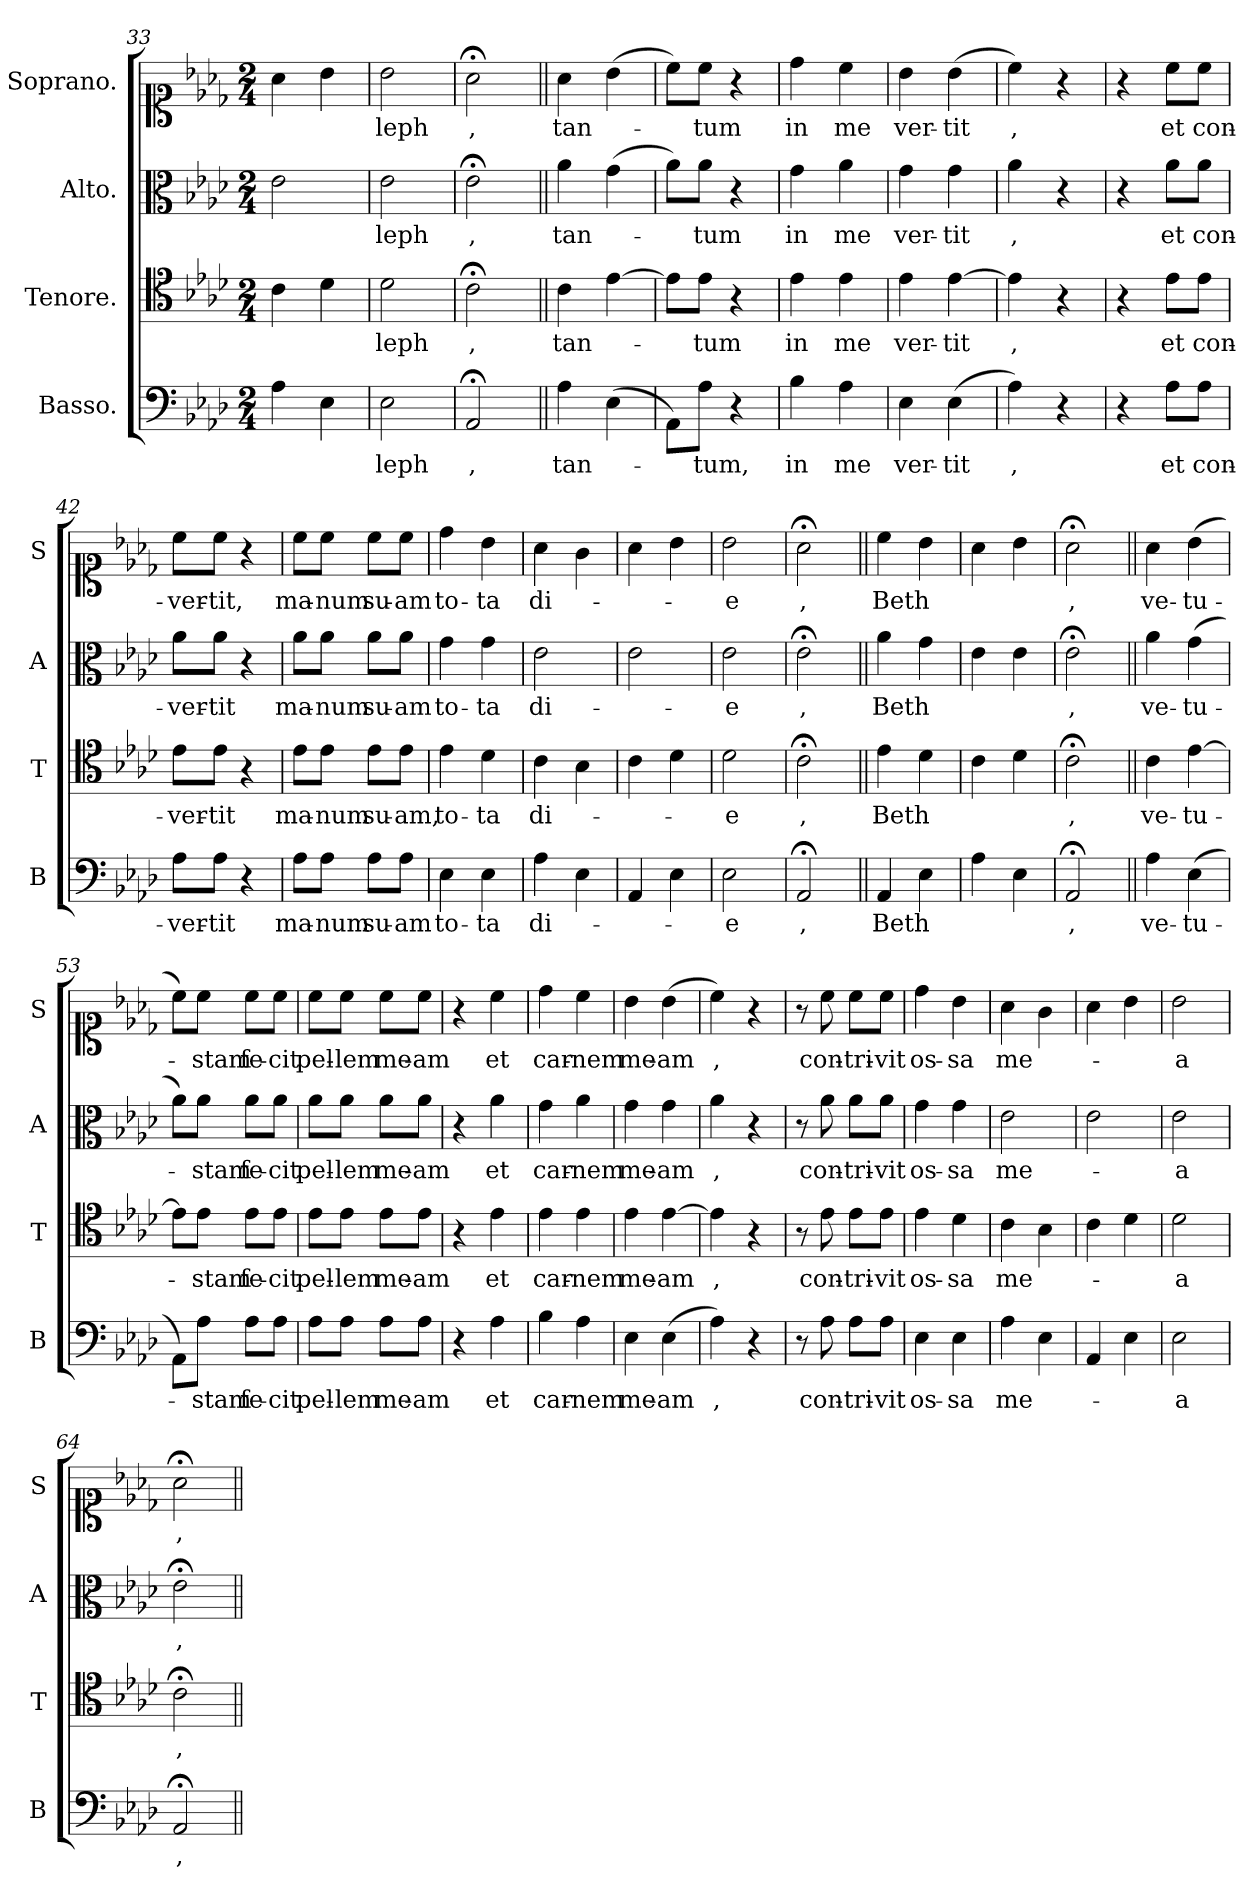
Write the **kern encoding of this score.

**kern	**text	**kern	**text	**kern	**text	**kern	**text
*part4	*part4	*part3	*part3	*part2	*part2	*part1	*part1
*staff4	*staff4	*staff3	*staff3	*staff2	*staff2	*staff1	*staff1
*I"Basso.	*	*I"Tenore.	*	*I"Alto.	*	*I"Soprano.	*
*I'B	*	*I'T	*	*I'A	*	*I'S	*
*clefF4	*	*clefC4	*	*clefC3	*	*clefC1	*
*k[b-e-a-d-]	*	*k[b-e-a-d-]	*	*k[b-e-a-d-]	*	*k[b-e-a-d-]	*
*A-:	*	*A-:	*	*A-:	*	*A-:	*
*M2/4	*	*M2/4	*	*M2/4	*	*M2/4	*
=33	=33	=33	=33	=33	=33	=33	=33
4A-\	.	4c\	.	2e-\	.	4a-\	.
4E-\	.	4d-\	.	.	.	4b-\	.
=34	=34	=34	=34	=34	=34	=34	=34
2E-\	-leph	2d-\	-leph	2e-\	-leph	2b-\	-leph
=35	=35	=35	=35	=35	=35	=35	=35
2AA-;</	,	2c;<\	,	2e-;<\	,	2a-;<\	,
=36||	=36||	=36||	=36||	=36||	=36||	=36||	=36||
4A-\	tan-	4c\	tan-	4a-\	tan-	4a-\	tan-
(4E-\	.	[4e-\	.	(4g\	.	(4b-\	.
=37	=37	=37	=37	=37	=37	=37	=37
8AA-\L)	.	8e-\L]	.	8a-\L)	.	8cc\L)	.
8A-\J	-tum,	8e-\J	-tum	8a-\J	-tum	8cc\J	-tum
4r	.	4r	.	4r	.	4r	.
=38	=38	=38	=38	=38	=38	=38	=38
4B-\	in	4e-\	in	4g\	in	4dd-\	in
4A-\	me	4e-\	me	4a-\	me	4cc\	me
=39	=39	=39	=39	=39	=39	=39	=39
4E-\	ver-	4e-\	ver-	4g\	ver-	4b-\	ver-
(4E-\	-tit	[4e-\	-tit	4g\	-tit	(4b-\	-tit
=40	=40	=40	=40	=40	=40	=40	=40
4A-\)	,	4e-\]	,	4a-\	,	4cc\)	,
4r	.	4r	.	4r	.	4r	.
=41	=41	=41	=41	=41	=41	=41	=41
4r	.	4r	.	4r	.	4r	.
8A-\L	et	8e-\L	et	8a-\L	et	8cc\L	et
8A-\J	con-	8e-\J	con-	8a-\J	con-	8cc\J	con-
=42	=42	=42	=42	=42	=42	=42	=42
8A-\L	-ver-	8e-\L	-ver-	8a-\L	-ver-	8cc\L	-ver-
8A-\J	-tit	8e-\J	-tit	8a-\J	-tit	8cc\J	-tit,
4r	.	4r	.	4r	.	4r	.
=43	=43	=43	=43	=43	=43	=43	=43
8A-\L	ma-	8e-\L	ma-	8a-\L	ma-	8cc\L	ma-
8A-\J	-num	8e-\J	-num	8a-\J	-num	8cc\J	-num
8A-\L	su-	8e-\L	su-	8a-\L	su-	8cc\L	su-
8A-\J	-am	8e-\J	-am,	8a-\J	-am	8cc\J	-am
=44	=44	=44	=44	=44	=44	=44	=44
4E-\	to-	4e-\	to-	4g\	to-	4dd-\	to-
4E-\	-ta	4d-\	-ta	4g\	-ta	4b-\	-ta
=45	=45	=45	=45	=45	=45	=45	=45
4A-\	di-	4c\	di-	2e-\	di-	4a-\	di-
4E-\	.	4B-\	.	.	.	4g\	.
=46	=46	=46	=46	=46	=46	=46	=46
4AA-/	.	4c\	.	2e-\	.	4a-\	.
4E-\	.	4d-\	.	.	.	4b-\	.
=47	=47	=47	=47	=47	=47	=47	=47
2E-\	-e	2d-\	-e	2e-\	-e	2b-\	-e
=48	=48	=48	=48	=48	=48	=48	=48
2AA-;</	,	2c;<\	,	2e-;<\	,	2a-;<\	,
=49||	=49||	=49||	=49||	=49||	=49||	=49||	=49||
4AA-/	Beth	4e-\	Beth	4a-\	Beth	4cc\	Beth
4E-\	.	4d-\	.	4g\	.	4b-\	.
=50	=50	=50	=50	=50	=50	=50	=50
4A-\	.	4c\	.	4e-\	.	4a-\	.
4E-\	.	4d-\	.	4e-\	.	4b-\	.
=51	=51	=51	=51	=51	=51	=51	=51
2AA-;</	,	2c;<\	,	2e-;<\	,	2a-;<\	,
=52||	=52||	=52||	=52||	=52||	=52||	=52||	=52||
4A-\	ve-	4c\	ve-	4a-\	ve-	4a-\	ve-
(4E-\	-tu-	[4e-\	-tu-	(4g\	-tu-	(4b-\	-tu-
=53	=53	=53	=53	=53	=53	=53	=53
8AA-\L)	.	8e-\L]	.	8a-\L)	.	8cc\L)	.
8A-\J	-stam	8e-\J	-stam	8a-\J	-stam	8cc\J	-stam
8A-\L	fe-	8e-\L	fe-	8a-\L	fe-	8cc\L	fe-
8A-\J	-cit	8e-\J	-cit	8a-\J	-cit	8cc\J	-cit
=54	=54	=54	=54	=54	=54	=54	=54
8A-\L	pel-	8e-\L	pel-	8a-\L	pel-	8cc\L	pel-
8A-\J	-lem	8e-\J	-lem	8a-\J	-lem	8cc\J	-lem
8A-\L	me-	8e-\L	me-	8a-\L	me-	8cc\L	me-
8A-\J	-am	8e-\J	-am	8a-\J	-am	8cc\J	-am
=55	=55	=55	=55	=55	=55	=55	=55
4r	.	4r	.	4r	.	4r	.
4A-\	et	4e-\	et	4a-\	et	4cc\	et
=56	=56	=56	=56	=56	=56	=56	=56
4B-\	car-	4e-\	car-	4g\	car-	4dd-\	car-
4A-\	-nem	4e-\	-nem	4a-\	-nem	4cc\	-nem
=57	=57	=57	=57	=57	=57	=57	=57
4E-\	me-	4e-\	me-	4g\	me-	4b-\	me-
(4E-\	-am	[4e-\	-am	4g\	-am	(4b-\	-am
=58	=58	=58	=58	=58	=58	=58	=58
4A-\)	,	4e-\]	,	4a-\	,	4cc\)	,
4r	.	4r	.	4r	.	4r	.
=59	=59	=59	=59	=59	=59	=59	=59
8r	.	8r	.	8r	.	8r	.
8A-\	con-	8e-\	con-	8a-\	con-	8cc\	con-
8A-\L	-tri-	8e-\L	-tri-	8a-\L	-tri-	8cc\L	-tri-
8A-\J	-vit	8e-\J	-vit	8a-\J	-vit	8cc\J	-vit
=60	=60	=60	=60	=60	=60	=60	=60
4E-\	os-	4e-\	os-	4g\	os-	4dd-\	os-
4E-\	-sa	4d-\	-sa	4g\	-sa	4b-\	-sa
=61	=61	=61	=61	=61	=61	=61	=61
4A-\	me-	4c\	me-	2e-\	me-	4a-\	me-
4E-\	.	4B-\	.	.	.	4g\	.
=62	=62	=62	=62	=62	=62	=62	=62
4AA-/	.	4c\	.	2e-\	.	4a-\	.
4E-\	.	4d-\	.	.	.	4b-\	.
=63	=63	=63	=63	=63	=63	=63	=63
2E-\	-a	2d-\	-a	2e-\	-a	2b-\	-a
=64	=64	=64	=64	=64	=64	=64	=64
2AA-;</	,	2c;<\	,	2e-;<\	,	2a-;<\	,
=||	=||	=||	=||	=||	=||	=||	=||
*-	*-	*-	*-	*-	*-	*-	*-
